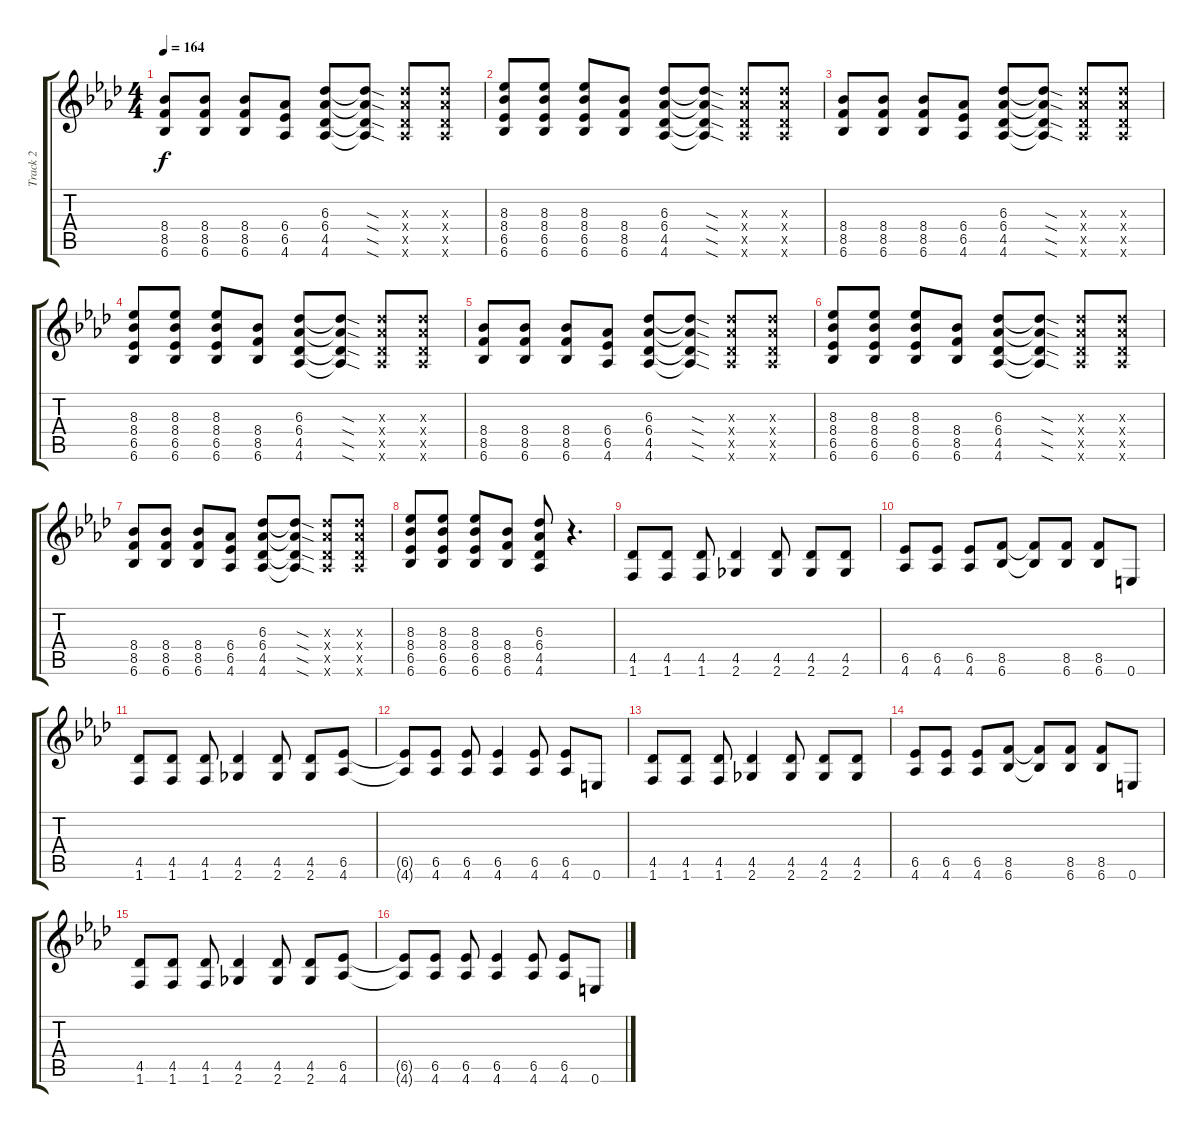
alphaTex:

\track ("Track 2" "Track 2") {instrument distortionguitar}
\staff {score tabs}
\tuning (E4 B3 G3 D3 A2 E2) {hide}
\ts (4 4)
\tempo 164
\clef g2
\ks ab
(8.4 8.5 6.6).8{dy f} (8.4 8.5 6.6).8 (8.4 8.5 6.6).8 (6.4 6.5 4.6).8 (6.3 6.4 4.5 4.6).8 (6.3{sod t} 6.4{sod t} 4.5{sod t} 4.6{sod t}).8 (6.3{x} 6.4{x} 4.5{x} 4.6{x}).8 (6.3{x} 6.4{x} 4.5{x} 4.6{x}).8 |
(8.3 8.4 6.5 6.6).8 (8.3 8.4 6.5 6.6).8 (8.3 8.4 6.5 6.6).8 (8.4 8.5 6.6).8 (6.3 6.4 4.5 4.6).8 (6.3{sod t} 6.4{sod t} 4.5{sod t} 4.6{sod t}).8 (6.3{x} 6.4{x} 4.5{x} 4.6{x}).8 (6.3{x} 6.4{x} 4.5{x} 4.6{x}).8 |
(8.4 8.5 6.6).8 (8.4 8.5 6.6).8 (8.4 8.5 6.6).8 (6.4 6.5 4.6).8 (6.3 6.4 4.5 4.6).8 (6.3{sod t} 6.4{sod t} 4.5{sod t} 4.6{sod t}).8 (6.3{x} 6.4{x} 4.5{x} 4.6{x}).8 (6.3{x} 6.4{x} 4.5{x} 4.6{x}).8 |
(8.3 8.4 6.5 6.6).8 (8.3 8.4 6.5 6.6).8 (8.3 8.4 6.5 6.6).8 (8.4 8.5 6.6).8 (6.3 6.4 4.5 4.6).8 (6.3{sod t} 6.4{sod t} 4.5{sod t} 4.6{sod t}).8 (6.3{x} 6.4{x} 4.5{x} 4.6{x}).8 (6.3{x} 6.4{x} 4.5{x} 4.6{x}).8 |
(8.4 8.5 6.6).8 (8.4 8.5 6.6).8 (8.4 8.5 6.6).8 (6.4 6.5 4.6).8 (6.3 6.4 4.5 4.6).8 (6.3{sod t} 6.4{sod t} 4.5{sod t} 4.6{sod t}).8 (6.3{x} 6.4{x} 4.5{x} 4.6{x}).8 (6.3{x} 6.4{x} 4.5{x} 4.6{x}).8 |
(8.3 8.4 6.5 6.6).8 (8.3 8.4 6.5 6.6).8 (8.3 8.4 6.5 6.6).8 (8.4 8.5 6.6).8 (6.3 6.4 4.5 4.6).8 (6.3{sod t} 6.4{sod t} 4.5{sod t} 4.6{sod t}).8 (6.3{x} 6.4{x} 4.5{x} 4.6{x}).8 (6.3{x} 6.4{x} 4.5{x} 4.6{x}).8 |
(8.4 8.5 6.6).8 (8.4 8.5 6.6).8 (8.4 8.5 6.6).8 (6.4 6.5 4.6).8 (6.3 6.4 4.5 4.6).8 (6.3{sod t} 6.4{sod t} 4.5{sod t} 4.6{sod t}).8 (6.3{x} 6.4{x} 4.5{x} 4.6{x}).8 (6.3{x} 6.4{x} 4.5{x} 4.6{x}).8 |
(8.3 8.4 6.5 6.6).8 (8.3 8.4 6.5 6.6).8 (8.3 8.4 6.5 6.6).8 (8.4 8.5 6.6).8 (6.3 6.4 4.5 4.6).8 r.4{d} |
(4.5 1.6).8 (4.5 1.6).8 (4.5 1.6).8 (4.5 2.6).4 (4.5 2.6).8 (4.5 2.6).8 (4.5 2.6).8 |
(6.5 4.6).8 (6.5 4.6).8 (6.5 4.6).8 (8.5 6.6).8 (8.5{t} 6.6{t}).8 (8.5 6.6).8 (8.5 6.6).8 0.6.8 |
(4.5 1.6).8 (4.5 1.6).8 (4.5 1.6).8 (4.5 2.6).4 (4.5 2.6).8 (4.5 2.6).8 (6.5 4.6).8 |
(6.5{t} 4.6{t}).8 (6.5 4.6).8 (6.5 4.6).8 (6.5 4.6).4 (6.5 4.6).8 (6.5 4.6).8 0.6.8 |
(4.5 1.6).8 (4.5 1.6).8 (4.5 1.6).8 (4.5 2.6).4 (4.5 2.6).8 (4.5 2.6).8 (4.5 2.6).8 |
(6.5 4.6).8 (6.5 4.6).8 (6.5 4.6).8 (8.5 6.6).8 (8.5{t} 6.6{t}).8 (8.5 6.6).8 (8.5 6.6).8 0.6.8 |
(4.5 1.6).8 (4.5 1.6).8 (4.5 1.6).8 (4.5 2.6).4 (4.5 2.6).8 (4.5 2.6).8 (6.5 4.6).8 |
(6.5{t} 4.6{t}).8 (6.5 4.6).8 (6.5 4.6).8 (6.5 4.6).4 (6.5 4.6).8 (6.5 4.6).8 0.6.8
